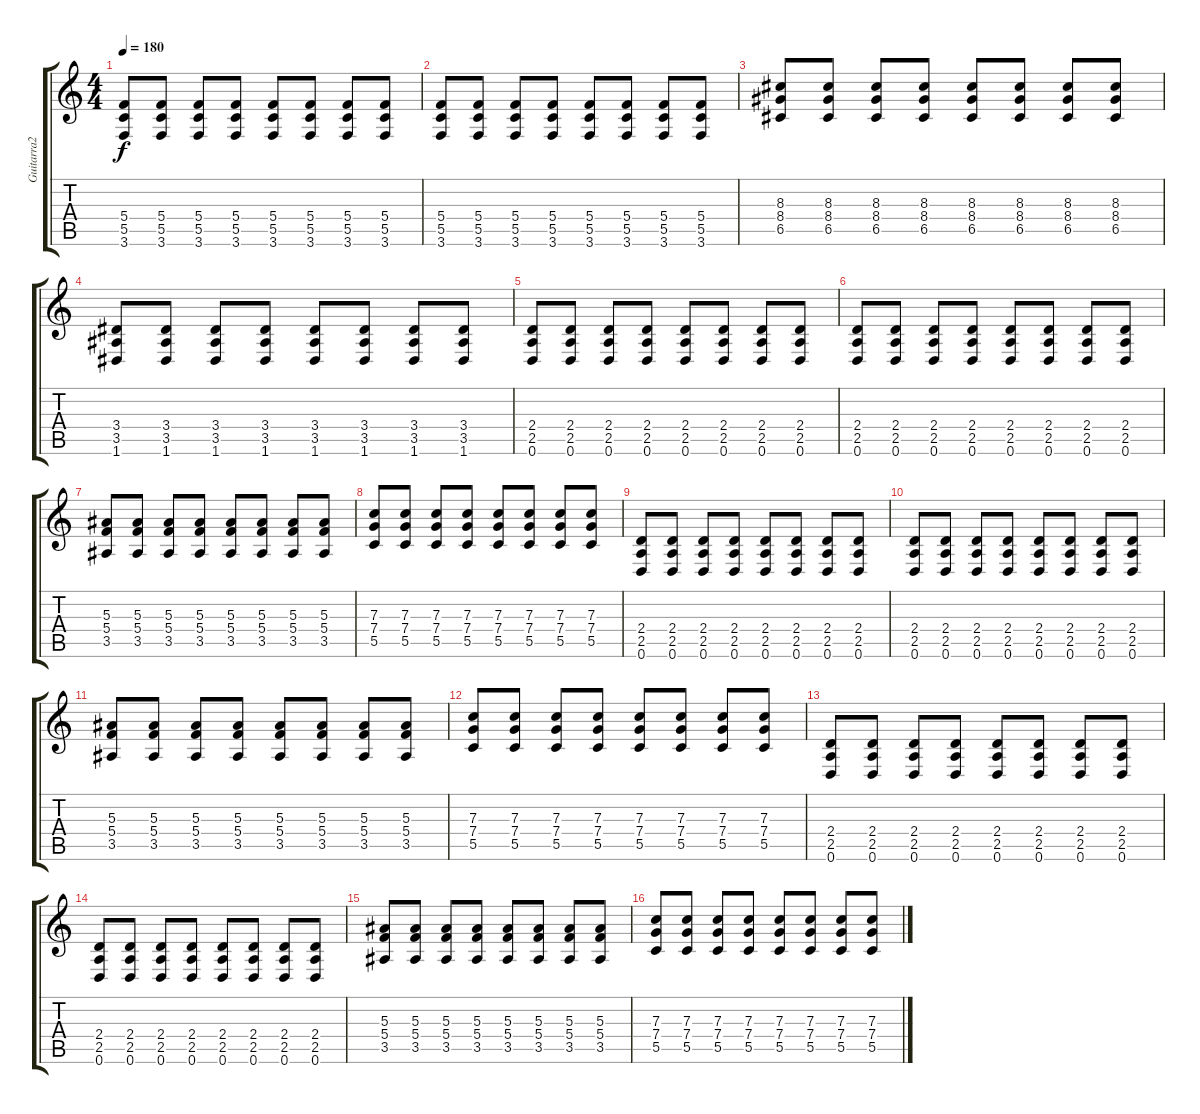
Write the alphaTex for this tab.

\track ("Guitarra2" "Guitarra2") {instrument distortionguitar}
\staff {score tabs}
\tuning (D4 A3 F3 C3 G2 D2) {hide}
\ts (4 4)
\tempo 180
\clef g2
\ks c
(5.4 5.5 3.6).8{dy f} (5.4 5.5 3.6).8 (5.4 5.5 3.6).8 (5.4 5.5 3.6).8 (5.4 5.5 3.6).8 (5.4 5.5 3.6).8 (5.4 5.5 3.6).8 (5.4 5.5 3.6).8 |
(5.4 5.5 3.6).8 (5.4 5.5 3.6).8 (5.4 5.5 3.6).8 (5.4 5.5 3.6).8 (5.4 5.5 3.6).8 (5.4 5.5 3.6).8 (5.4 5.5 3.6).8 (5.4 5.5 3.6).8 |
(8.3 8.4 6.5).8 (8.3 8.4 6.5).8 (8.3 8.4 6.5).8 (8.3 8.4 6.5).8 (8.3 8.4 6.5).8 (8.3 8.4 6.5).8 (8.3 8.4 6.5).8 (8.3 8.4 6.5).8 |
(3.4 3.5 1.6).8 (3.4 3.5 1.6).8 (3.4 3.5 1.6).8 (3.4 3.5 1.6).8 (3.4 3.5 1.6).8 (3.4 3.5 1.6).8 (3.4 3.5 1.6).8 (3.4 3.5 1.6).8 |
(2.4 2.5 0.6).8 (2.4 2.5 0.6).8 (2.4 2.5 0.6).8 (2.4 2.5 0.6).8 (2.4 2.5 0.6).8 (2.4 2.5 0.6).8 (2.4 2.5 0.6).8 (2.4 2.5 0.6).8 |
(2.4 2.5 0.6).8 (2.4 2.5 0.6).8 (2.4 2.5 0.6).8 (2.4 2.5 0.6).8 (2.4 2.5 0.6).8 (2.4 2.5 0.6).8 (2.4 2.5 0.6).8 (2.4 2.5 0.6).8 |
(5.3 5.4 3.5).8 (5.3 5.4 3.5).8 (5.3 5.4 3.5).8 (5.3 5.4 3.5).8 (5.3 5.4 3.5).8 (5.3 5.4 3.5).8 (5.3 5.4 3.5).8 (5.3 5.4 3.5).8 |
(7.3 7.4 5.5).8 (7.3 7.4 5.5).8 (7.3 7.4 5.5).8 (7.3 7.4 5.5).8 (7.3 7.4 5.5).8 (7.3 7.4 5.5).8 (7.3 7.4 5.5).8 (7.3 7.4 5.5).8 |
(2.4 2.5 0.6).8 (2.4 2.5 0.6).8 (2.4 2.5 0.6).8 (2.4 2.5 0.6).8 (2.4 2.5 0.6).8 (2.4 2.5 0.6).8 (2.4 2.5 0.6).8 (2.4 2.5 0.6).8 |
(2.4 2.5 0.6).8 (2.4 2.5 0.6).8 (2.4 2.5 0.6).8 (2.4 2.5 0.6).8 (2.4 2.5 0.6).8 (2.4 2.5 0.6).8 (2.4 2.5 0.6).8 (2.4 2.5 0.6).8 |
(5.3 5.4 3.5).8 (5.3 5.4 3.5).8 (5.3 5.4 3.5).8 (5.3 5.4 3.5).8 (5.3 5.4 3.5).8 (5.3 5.4 3.5).8 (5.3 5.4 3.5).8 (5.3 5.4 3.5).8 |
(7.3 7.4 5.5).8 (7.3 7.4 5.5).8 (7.3 7.4 5.5).8 (7.3 7.4 5.5).8 (7.3 7.4 5.5).8 (7.3 7.4 5.5).8 (7.3 7.4 5.5).8 (7.3 7.4 5.5).8 |
(2.4 2.5 0.6).8 (2.4 2.5 0.6).8 (2.4 2.5 0.6).8 (2.4 2.5 0.6).8 (2.4 2.5 0.6).8 (2.4 2.5 0.6).8 (2.4 2.5 0.6).8 (2.4 2.5 0.6).8 |
(2.4 2.5 0.6).8 (2.4 2.5 0.6).8 (2.4 2.5 0.6).8 (2.4 2.5 0.6).8 (2.4 2.5 0.6).8 (2.4 2.5 0.6).8 (2.4 2.5 0.6).8 (2.4 2.5 0.6).8 |
(5.3 5.4 3.5).8 (5.3 5.4 3.5).8 (5.3 5.4 3.5).8 (5.3 5.4 3.5).8 (5.3 5.4 3.5).8 (5.3 5.4 3.5).8 (5.3 5.4 3.5).8 (5.3 5.4 3.5).8 |
(7.3 7.4 5.5).8 (7.3 7.4 5.5).8 (7.3 7.4 5.5).8 (7.3 7.4 5.5).8 (7.3 7.4 5.5).8 (7.3 7.4 5.5).8 (7.3 7.4 5.5).8 (7.3 7.4 5.5).8
